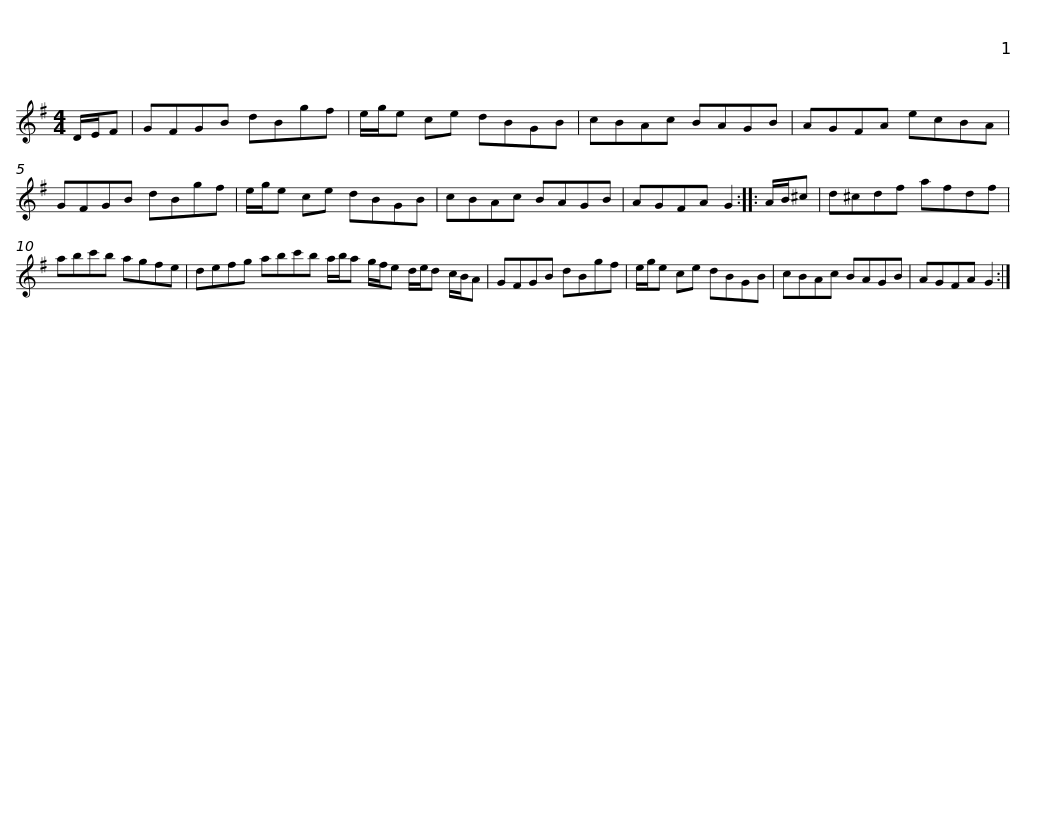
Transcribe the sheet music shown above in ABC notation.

X:1
L:1/8
M:4/4
I:linebreak $
K:G
V:1 treble
V:1
 D/E/F | GFGB dBgf | e/g/e ce dBGB | cBAc BAGB | AGFA ecBA | %5
 GFGB dBgf |$ e/g/e ce dBGB | cBAc BAGB | AGFA G2 :: A/B/^c | %10
 d^cdf afdf | abc'b agfe |$ defg abc'b a/b/a g/f/e d/e/d c/B/A | GFGB dBgf | e/g/e ce dBGB |$ %15
 cBAc BAGB | AGFA G2 :| %17
